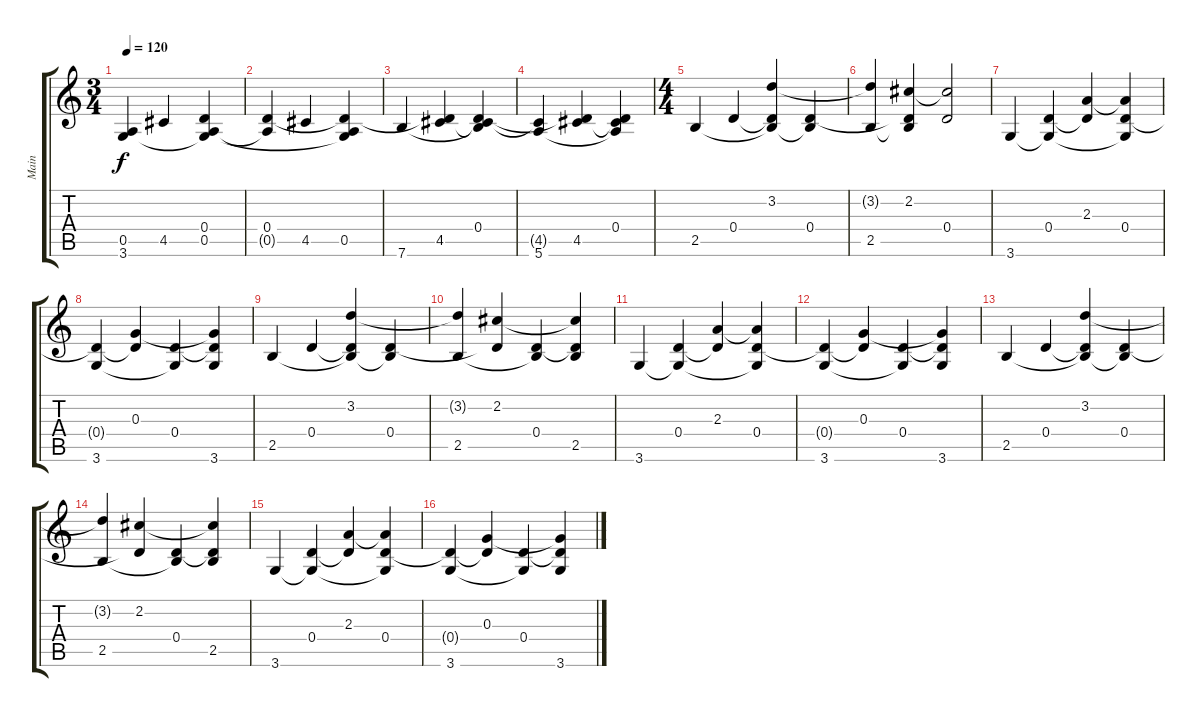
\track ("Main" "Main") {instrument electricguitarjazz}
\staff {score tabs}
\tuning (E4 B3 G3 D3 A2 E2) {hide}
\ts (3 4)
\tempo 120
\clef g2
\ks c
(0.5{t} 3.6).4{dy f} 4.5.4 (0.4{t} 0.5 3.6{t}).4 |
(0.4 0.5{t}).4 4.5.4 (0.4{t} 0.5 3.6{t}).4 |
7.6.4 (0.4{t} 4.5).4 (0.4 4.5{t} 7.6{t}).4 |
(4.5{t} 5.6).4 (0.4{t} 4.5).4 (0.4 4.5{t} 5.6{t}).4 |
\ts (4 4)
2.5.4 0.4.4 (3.2 0.4{t} 2.5{t}).4 (0.4 2.5{t}).4 |
(3.2{t} 2.5).4 (2.2 0.4{t} 2.5{t}).4 (2.2{t} 0.4).2 |
3.6.4 (0.4 3.6{t}).4 (2.3 0.4{t}).4 (2.3{t} 0.4 3.6{t}).4 |
(0.4{t} 3.6).4 (0.3 0.4{t}).4 (0.4 3.6{t}).4 (0.3{t} 0.4{t} 3.6).4 |
2.5.4 0.4.4 (3.2 0.4{t} 2.5{t}).4 (0.4 2.5{t}).4 |
(3.2{t} 2.5).4 (2.2 0.4{t}).4 (0.4 2.5{t}).4 (2.2{t} 0.4{t} 2.5).4 |
3.6.4 (0.4 3.6{t}).4 (2.3 0.4{t}).4 (2.3{t} 0.4 3.6{t}).4 |
(0.4{t} 3.6).4 (0.3 0.4{t}).4 (0.4 3.6{t}).4 (0.3{t} 0.4{t} 3.6).4 |
2.5.4 0.4.4 (3.2 0.4{t} 2.5{t}).4 (0.4 2.5{t}).4 |
(3.2{t} 2.5).4 (2.2 0.4{t}).4 (0.4 2.5{t}).4 (2.2{t} 0.4{t} 2.5).4 |
3.6.4 (0.4 3.6{t}).4 (2.3 0.4{t}).4 (2.3{t} 0.4 3.6{t}).4 |
(0.4{t} 3.6).4 (0.3 0.4{t}).4 (0.4 3.6{t}).4 (0.3{t} 0.4{t} 3.6).4
